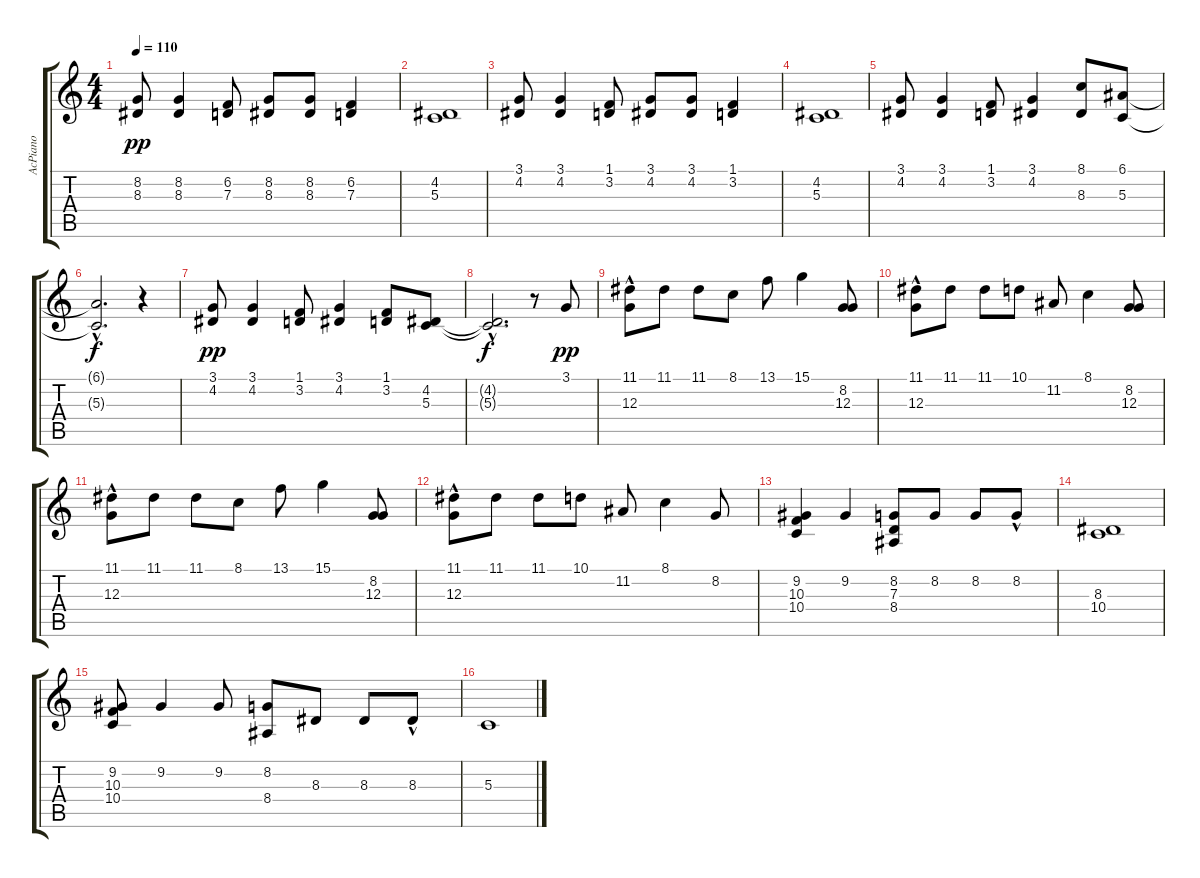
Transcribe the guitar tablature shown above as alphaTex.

\track ("AcPiano" "AcPiano") {instrument pad3polysynth}
\staff {score tabs}
\tuning (E4 B3 G3 D3 A2 E2) {hide}
\ts (4 4)
\tempo 110
\clef g2
\ks c
(8.2 8.3).8{dy pp} (8.2 8.3).4 (6.2 7.3).8 (8.2 8.3).8 (8.2 8.3).8 (6.2 7.3).4 |
(4.2 5.3).1 |
(3.1 4.2).8 (3.1 4.2).4 (1.1 3.2).8 (3.1 4.2).8 (3.1 4.2).8 (1.1 3.2).4 |
(4.2 5.3).1 |
(3.1 4.2).8 (3.1 4.2).4 (1.1 3.2).8 (3.1 4.2).4 (8.1 8.3).8 (6.1 5.3).8 |
(6.1{hac t} 5.3{hac t}).2{d dy f} r.4 |
(3.1 4.2).8{dy pp} (3.1 4.2).4 (1.1 3.2).8 (3.1 4.2).4 (1.1 3.2).8 (4.2 5.3).8 |
(4.2{hac t} 5.3{hac t}).2{d dy f} r.8 3.1.8{dy pp} |
(11.1 12.3{hac}).8 11.1.8 11.1.8 8.1.8 13.1.8 15.1.4 (8.2 12.3).8 |
(11.1 12.3{hac}).8 11.1.8 11.1.8 10.1.8 11.2.8 8.1.4 (8.2 12.3).8 |
(11.1 12.3{hac}).8 11.1.8 11.1.8 8.1.8 13.1.8 15.1.4 (8.2 12.3).8 |
(11.1 12.3{hac}).8 11.1.8 11.1.8 10.1.8 11.2.8 8.1.4 8.2.8 |
(9.2 10.3 10.4).4 9.2.4 (8.2 7.3 8.4).8 8.2.8 8.2.8 8.2{hac}.8 |
(8.3 10.4).1 |
(9.2 10.3 10.4).8 9.2.4 9.2.8 (8.2 8.4).8 8.3.8 8.3.8 8.3{hac}.8 |
5.3.1
